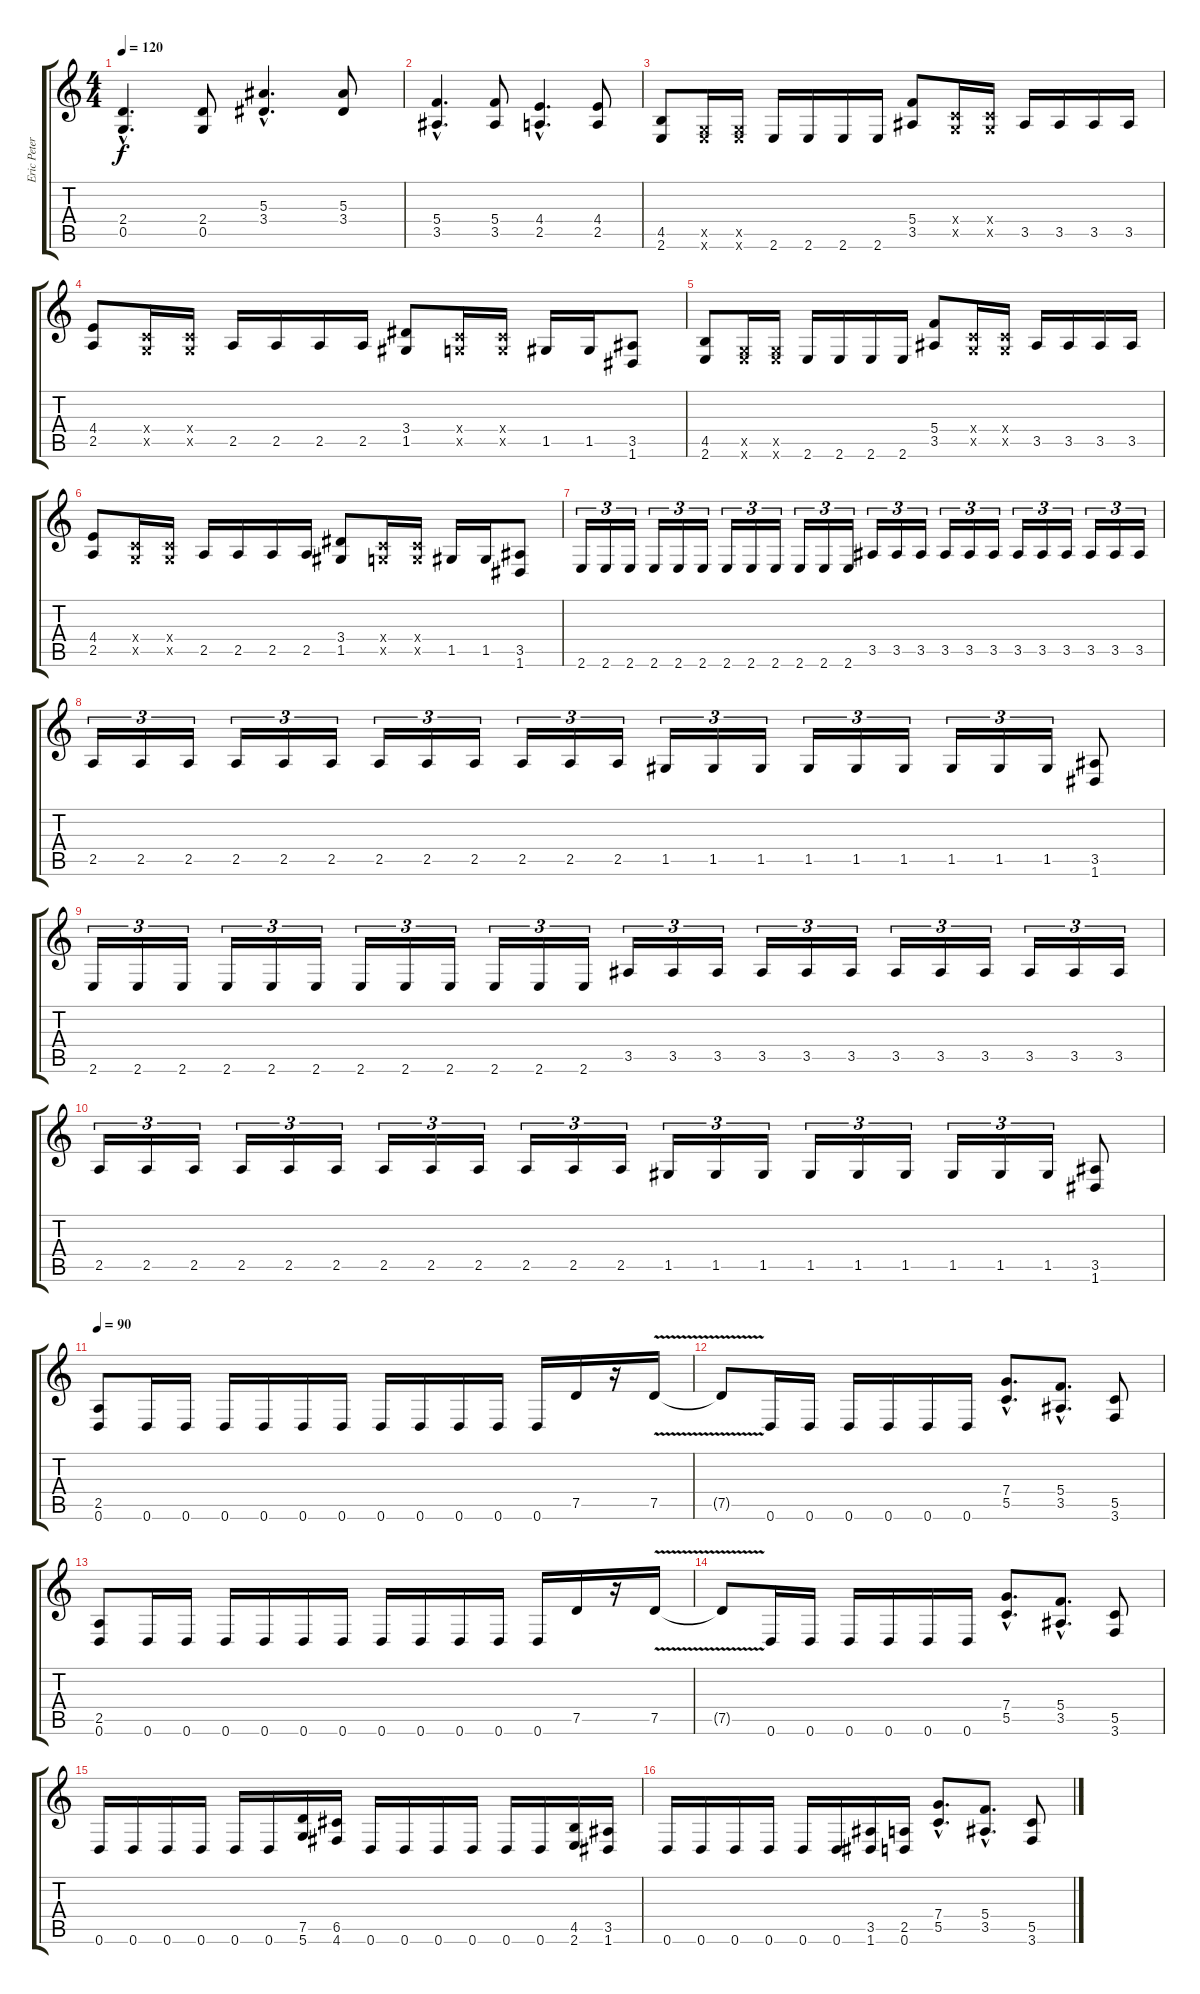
\track ("Eric Peterson" "Eric Peter") {instrument distortionguitar}
\staff {score tabs}
\tuning (D4 A3 F3 C3 G2 D2) {hide}
\ts (4 4)
\tempo 120
\clef g2
\ks c
(2.4{hac} 0.5{hac}).4{d dy f} (2.4 0.5).8 (5.3{hac} 3.4{hac}).4{d} (5.3 3.4).8 |
(5.4{hac} 3.5{hac}).4{d} (5.4 3.5).8 (4.4{hac} 2.5{hac}).4{d} (4.4 2.5).8 |
(4.5 2.6).8 (0.5{x} 2.6{x}).16 (0.5{x} 2.6{x}).16 2.6.16 2.6.16 2.6.16 2.6.16 (5.4 3.5).8 (0.4{x} 0.5{x}).16 (0.4{x} 0.5{x}).16 3.5.16 3.5.16 3.5.16 3.5.16 |
(4.4 2.5).8 (0.4{x} 0.5{x}).16 (0.4{x} 0.5{x}).16 2.5.16 2.5.16 2.5.16 2.5.16 (3.4 1.5).8 (0.4{x} 0.5{x}).16 (0.4{x} 0.5{x}).16 1.5.16 1.5.16 (3.5 1.6).8 |
(4.5 2.6).8 (0.5{x} 2.6{x}).16 (0.5{x} 2.6{x}).16 2.6.16 2.6.16 2.6.16 2.6.16 (5.4 3.5).8 (0.4{x} 0.5{x}).16 (0.4{x} 0.5{x}).16 3.5.16 3.5.16 3.5.16 3.5.16 |
(4.4 2.5).8 (0.4{x} 0.5{x}).16 (0.4{x} 0.5{x}).16 2.5.16 2.5.16 2.5.16 2.5.16 (3.4 1.5).8 (0.4{x} 0.5{x}).16 (0.4{x} 0.5{x}).16 1.5.16 1.5.16 (3.5 1.6).8 |
2.6.16{tu (3 2)} 2.6.16{tu (3 2)} 2.6.16{tu (3 2)} 2.6.16{tu (3 2)} 2.6.16{tu (3 2)} 2.6.16{tu (3 2)} 2.6.16{tu (3 2)} 2.6.16{tu (3 2)} 2.6.16{tu (3 2)} 2.6.16{tu (3 2)} 2.6.16{tu (3 2)} 2.6.16{tu (3 2)} 3.5.16{tu (3 2)} 3.5.16{tu (3 2)} 3.5.16{tu (3 2)} 3.5.16{tu (3 2)} 3.5.16{tu (3 2)} 3.5.16{tu (3 2)} 3.5.16{tu (3 2)} 3.5.16{tu (3 2)} 3.5.16{tu (3 2)} 3.5.16{tu (3 2)} 3.5.16{tu (3 2)} 3.5.16{tu (3 2)} |
2.5.16{tu (3 2)} 2.5.16{tu (3 2)} 2.5.16{tu (3 2)} 2.5.16{tu (3 2)} 2.5.16{tu (3 2)} 2.5.16{tu (3 2)} 2.5.16{tu (3 2)} 2.5.16{tu (3 2)} 2.5.16{tu (3 2)} 2.5.16{tu (3 2)} 2.5.16{tu (3 2)} 2.5.16{tu (3 2)} 1.5.16{tu (3 2)} 1.5.16{tu (3 2)} 1.5.16{tu (3 2)} 1.5.16{tu (3 2)} 1.5.16{tu (3 2)} 1.5.16{tu (3 2)} 1.5.16{tu (3 2)} 1.5.16{tu (3 2)} 1.5.16{tu (3 2)} (3.5 1.6).8 |
2.6.16{tu (3 2)} 2.6.16{tu (3 2)} 2.6.16{tu (3 2)} 2.6.16{tu (3 2)} 2.6.16{tu (3 2)} 2.6.16{tu (3 2)} 2.6.16{tu (3 2)} 2.6.16{tu (3 2)} 2.6.16{tu (3 2)} 2.6.16{tu (3 2)} 2.6.16{tu (3 2)} 2.6.16{tu (3 2)} 3.5.16{tu (3 2)} 3.5.16{tu (3 2)} 3.5.16{tu (3 2)} 3.5.16{tu (3 2)} 3.5.16{tu (3 2)} 3.5.16{tu (3 2)} 3.5.16{tu (3 2)} 3.5.16{tu (3 2)} 3.5.16{tu (3 2)} 3.5.16{tu (3 2)} 3.5.16{tu (3 2)} 3.5.16{tu (3 2)} |
2.5.16{tu (3 2)} 2.5.16{tu (3 2)} 2.5.16{tu (3 2)} 2.5.16{tu (3 2)} 2.5.16{tu (3 2)} 2.5.16{tu (3 2)} 2.5.16{tu (3 2)} 2.5.16{tu (3 2)} 2.5.16{tu (3 2)} 2.5.16{tu (3 2)} 2.5.16{tu (3 2)} 2.5.16{tu (3 2)} 1.5.16{tu (3 2)} 1.5.16{tu (3 2)} 1.5.16{tu (3 2)} 1.5.16{tu (3 2)} 1.5.16{tu (3 2)} 1.5.16{tu (3 2)} 1.5.16{tu (3 2)} 1.5.16{tu (3 2)} 1.5.16{tu (3 2)} (3.5 1.6).8 |
\tempo 90
(2.5 0.6).8 0.6.16 0.6.16 0.6.16 0.6.16 0.6.16 0.6.16 0.6.16 0.6.16 0.6.16 0.6.16 0.6.16 7.5.16 r.16 7.5{v}.16 |
7.5{t}.8 0.6.16 0.6.16 0.6.16 0.6.16 0.6.16 0.6.16 (7.4{hac} 5.5{hac}).8{d} (5.4{hac} 3.5{hac}).8{d} (5.5 3.6).8 |
(2.5 0.6).8 0.6.16 0.6.16 0.6.16 0.6.16 0.6.16 0.6.16 0.6.16 0.6.16 0.6.16 0.6.16 0.6.16 7.5.16 r.16 7.5{v}.16 |
7.5{t}.8 0.6.16 0.6.16 0.6.16 0.6.16 0.6.16 0.6.16 (7.4{hac} 5.5{hac}).8{d} (5.4{hac} 3.5{hac}).8{d} (5.5 3.6).8 |
0.6.16 0.6.16 0.6.16 0.6.16 0.6.16 0.6.16 (7.5 5.6).16 (6.5 4.6).16 0.6.16 0.6.16 0.6.16 0.6.16 0.6.16 0.6.16 (4.5 2.6).16 (3.5 1.6).16 |
0.6.16 0.6.16 0.6.16 0.6.16 0.6.16 0.6.16 (3.5 1.6).16 (2.5 0.6).16 (7.4{hac} 5.5{hac}).8{d} (5.4{hac} 3.5{hac}).8{d} (5.5 3.6).8
